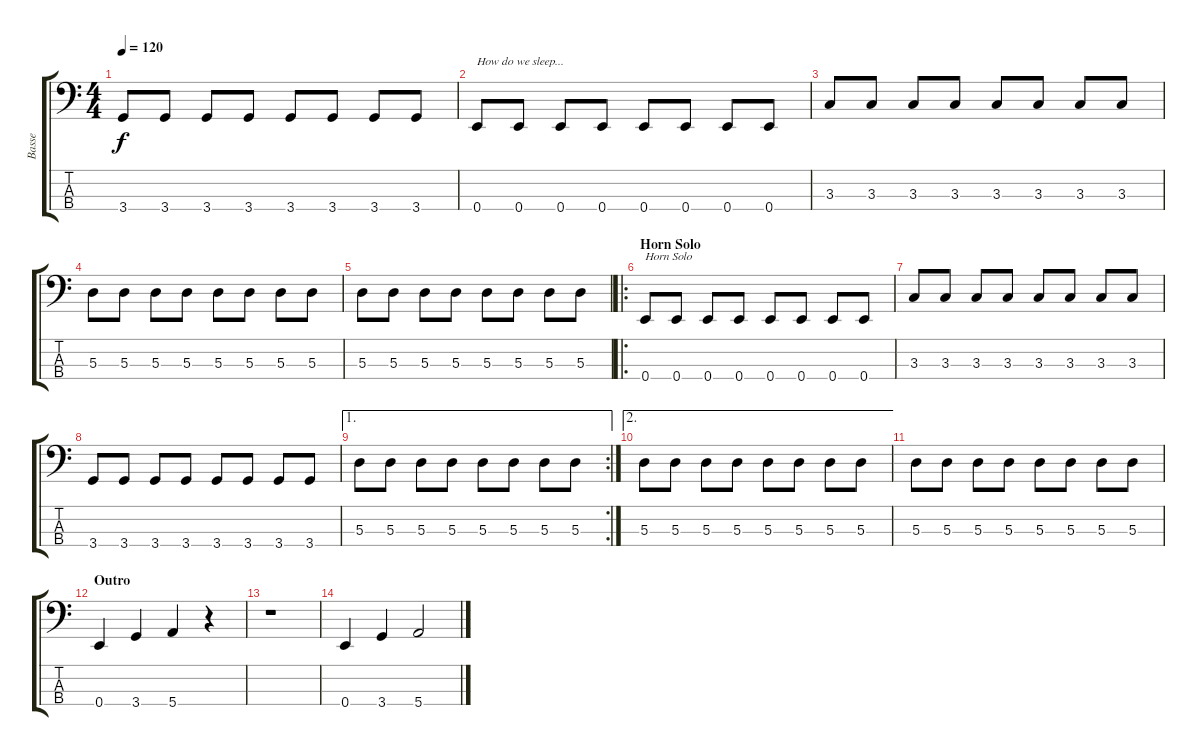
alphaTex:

\track ("Basse" "Basse") {instrument electricbasspick}
\staff {score tabs}
\tuning (G2 D2 A1 E1) {hide}
\ts (4 4)
\tempo 120
\clef f4
\ks c
3.4.8{dy f} 3.4.8 3.4.8 3.4.8 3.4.8 3.4.8 3.4.8 3.4.8 |
0.4.8{txt "How do we sleep..."} 0.4.8 0.4.8 0.4.8 0.4.8 0.4.8 0.4.8 0.4.8 |
3.3.8 3.3.8 3.3.8 3.3.8 3.3.8 3.3.8 3.3.8 3.3.8 |
5.3.8 5.3.8 5.3.8 5.3.8 5.3.8 5.3.8 5.3.8 5.3.8 |
5.3.8 5.3.8 5.3.8 5.3.8 5.3.8 5.3.8 5.3.8 5.3.8 |
\ro
\section ("" "Horn Solo")
0.4.8{txt "Horn Solo"} 0.4.8 0.4.8 0.4.8 0.4.8 0.4.8 0.4.8 0.4.8 |
3.3.8 3.3.8 3.3.8 3.3.8 3.3.8 3.3.8 3.3.8 3.3.8 |
3.4.8 3.4.8 3.4.8 3.4.8 3.4.8 3.4.8 3.4.8 3.4.8 |
\ae 1
\rc 2
5.3.8 5.3.8 5.3.8 5.3.8 5.3.8 5.3.8 5.3.8 5.3.8 |
\ae 2
5.3.8 5.3.8 5.3.8 5.3.8 5.3.8 5.3.8 5.3.8 5.3.8 |
5.3.8 5.3.8 5.3.8 5.3.8 5.3.8 5.3.8 5.3.8 5.3.8 |
\section ("" "Outro")
0.4.4 3.4.4 5.4.4 r.4 |
r.1 |
0.4.4 3.4.4 5.4.2
